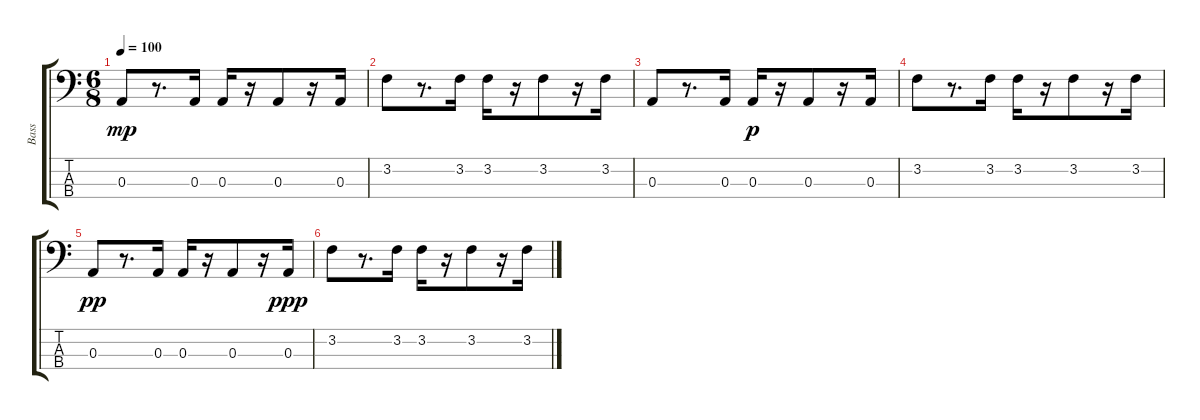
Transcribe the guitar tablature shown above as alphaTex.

\track ("Bass" "Bass") {instrument slapbass1}
\staff {score tabs}
\tuning (G2 D2 A1 D1) {hide}
\ts (6 8)
\tempo 100
\clef f4
\ks c
0.3.8{dy mp} r.8{d} 0.3.16 0.3.16 r.16 0.3.8 r.16 0.3.16 |
3.2.8 r.8{d} 3.2.16 3.2.16 r.16 3.2.8 r.16 3.2.16 |
0.3.8 r.8{d} 0.3.16 0.3.16{dy p} r.16 0.3.8 r.16 0.3.16 |
3.2.8 r.8{d} 3.2.16 3.2.16 r.16 3.2.8 r.16 3.2.16 |
0.3.8{dy pp} r.8{d} 0.3.16 0.3.16 r.16 0.3.8 r.16 0.3.16{dy ppp} |
3.2.8 r.8{d} 3.2.16 3.2.16 r.16 3.2.8 r.16 3.2.16
